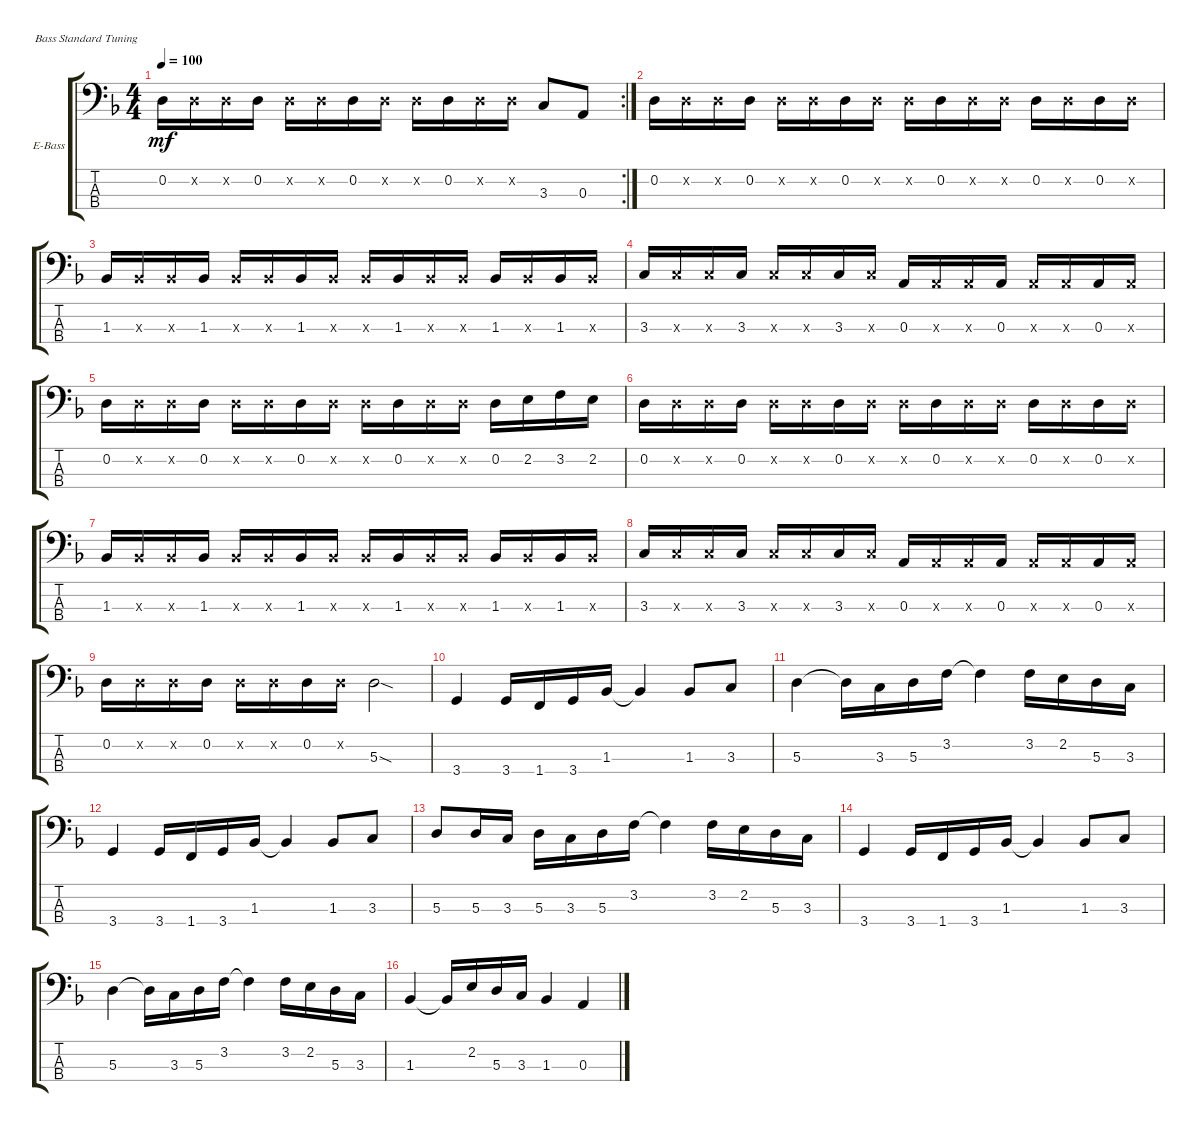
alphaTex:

\bracketExtendMode groupsimilarinstruments
\firstSystemTrackNameOrientation horizontal
\otherSystemsTrackNameOrientation horizontal
\track ("БАС" "E-Bass") {solo instrument electricbassfinger}
\staff {score tabs}
\tuning (G2 D2 A1 E1)
\rc 2
\ts (4 4)
\tempo 100
\clef f4
\ks dminor
0.2.16{dy mf} 0.2{x}.16 0.2{x}.16 0.2.16 0.2{x}.16 0.2{x}.16 0.2.16 0.2{x}.16 0.2{x}.16 0.2.16 0.2{x}.16 0.2{x}.16 3.3.8 0.3.8 |
0.2.16 0.2{x}.16 0.2{x}.16 0.2.16 0.2{x}.16 0.2{x}.16 0.2.16 0.2{x}.16 0.2{x}.16 0.2.16 0.2{x}.16 0.2{x}.16 0.2.16 0.2{x}.16 0.2.16 0.2{x}.16 |
1.3.16 1.3{x}.16 1.3{x}.16 1.3.16 1.3{x}.16 1.3{x}.16 1.3.16 1.3{x}.16 1.3{x}.16 1.3.16 1.3{x}.16 1.3{x}.16 1.3.16 1.3{x}.16 1.3.16 1.3{x}.16 |
3.3.16 3.3{x}.16 3.3{x}.16 3.3.16 3.3{x}.16 3.3{x}.16 3.3.16 3.3{x}.16 0.3.16 0.3{x}.16 0.3{x}.16 0.3.16 0.3{x}.16 0.3{x}.16 0.3.16 0.3{x}.16 |
0.2.16 0.2{x}.16 0.2{x}.16 0.2.16 0.2{x}.16 0.2{x}.16 0.2.16 0.2{x}.16 0.2{x}.16 0.2.16 0.2{x}.16 0.2{x}.16 0.2.16 2.2.16 3.2.16 2.2.16 |
0.2.16 0.2{x}.16 0.2{x}.16 0.2.16 0.2{x}.16 0.2{x}.16 0.2.16 0.2{x}.16 0.2{x}.16 0.2.16 0.2{x}.16 0.2{x}.16 0.2.16 0.2{x}.16 0.2.16 0.2{x}.16 |
1.3.16 1.3{x}.16 1.3{x}.16 1.3.16 1.3{x}.16 1.3{x}.16 1.3.16 1.3{x}.16 1.3{x}.16 1.3.16 1.3{x}.16 1.3{x}.16 1.3.16 1.3{x}.16 1.3.16 1.3{x}.16 |
3.3.16 3.3{x}.16 3.3{x}.16 3.3.16 3.3{x}.16 3.3{x}.16 3.3.16 3.3{x}.16 0.3.16 0.3{x}.16 0.3{x}.16 0.3.16 0.3{x}.16 0.3{x}.16 0.3.16 0.3{x}.16 |
0.2.16 0.2{x}.16 0.2{x}.16 0.2.16 0.2{x}.16 0.2{x}.16 0.2.16 0.2{x}.16 5.3{sod}.2 |
3.4.4 3.4.16 1.4.16 3.4.16 1.3.16 1.3{t}.4 1.3.8 3.3.8 |
5.3.4 5.3{t}.16 3.3.16 5.3.16 3.2.16 3.2{t}.4 3.2.16 2.2.16 5.3.16 3.3.16 |
3.4.4 3.4.16 1.4.16 3.4.16 1.3.16 1.3{t}.4 1.3.8 3.3.8 |
5.3.8 5.3.16 3.3.16 5.3.16 3.3.16 5.3.16 3.2.16 3.2{t}.4 3.2.16 2.2.16 5.3.16 3.3.16 |
3.4.4 3.4.16 1.4.16 3.4.16 1.3.16 1.3{t}.4 1.3.8 3.3.8 |
5.3.4 5.3{t}.16 3.3.16 5.3.16 3.2.16 3.2{t}.4 3.2.16 2.2.16 5.3.16 3.3.16 |
1.3.4 1.3{t}.16 2.2.16 5.3.16 3.3.16 1.3.4 0.3.4
